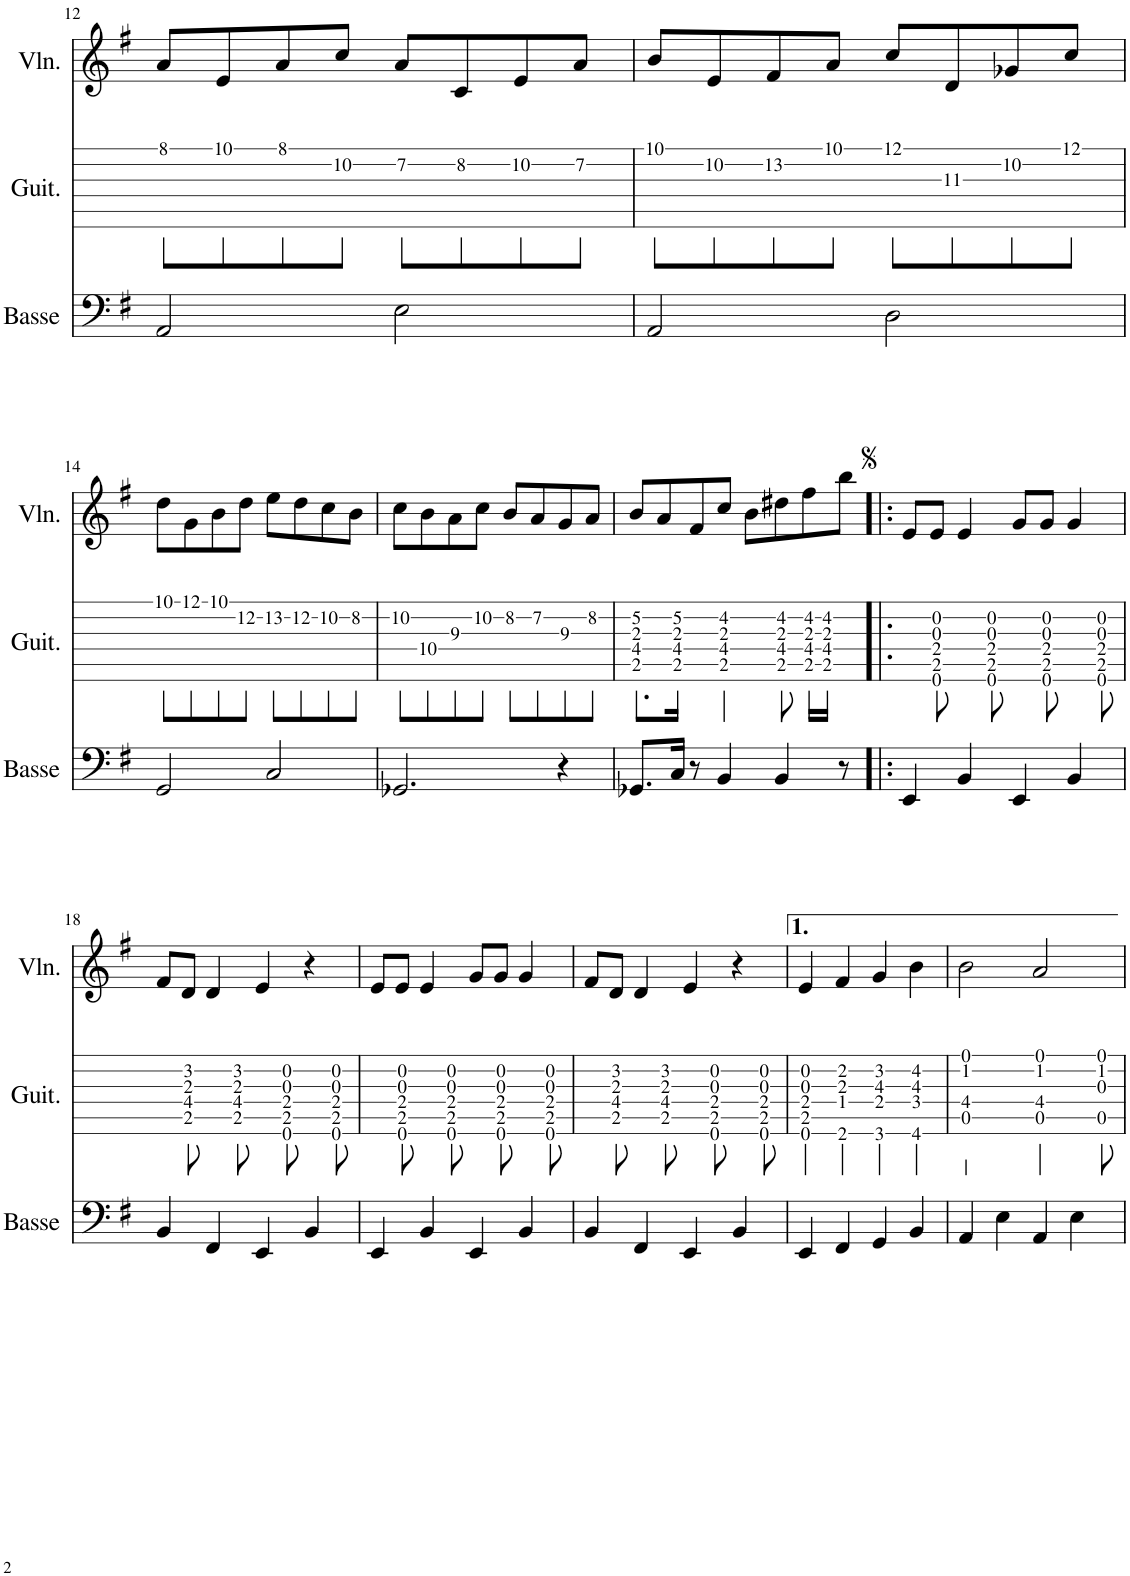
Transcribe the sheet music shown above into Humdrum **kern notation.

**kern	**kern	**kern
*part3	*part2	*part1
*staff3	*staff2	*staff1
*I"Basse acoustique	*I"Guitare acoustique	*I"Violon
*I'Basse	*I'Guit.	*I'Vln.
!!LO:PB:g=z
*clefF4	*	*clefG2
*Trd7c12	*	*
*k[f#]	*k[f#]	*k[f#]
*M4/4	*M4/4	*M4/4
=12	=12	=12
2AA/	8cc\L	8a/L
.	8dd\	8e/
.	8cc\	8a/
.	8a\J	8cc/J
2E\	8f#\L	8a/L
.	8g\	8c/
.	8a\	8e/
.	8f#\J	8a/J
=13	=13	=13
2AA/	8dd\L	8b/L
.	8a\	8e/
.	8cc\	8f#/
.	8dd\J	8a/J
2D\	8ee\L	8cc/L
.	8f#\	8d/
.	8a\	8g-X/
.	8ee\J	8cc/J
!!LO:LB:g=z
=14	=14	=14
2GG/	8dd\L	8dd\L
.	8ee\	8g\
.	8dd\	8b\
.	8b\J	8dd\J
2C/	8cc\L	8ee\L
.	8b\	8dd\
.	8a\	8cc\
.	8g\J	8b\J
=15	=15	=15
2.GG-X/	8a\L	8cc\L
.	8c\	8b\
.	8e\	8a\
.	8a\J	8cc\J
.	8g\L	8b/L
.	8f#\	8a/
4r	8e\	8g/
.	8g\J	8a/J
=16	=16	=16
8.GG-X/L	8.BB\ 8.F#\ 8.A\ 8.e\L	8b/L
.	.	8a/
16C/Jk	16BB\ 16F#\ 16A\ 16e\Jk	.
8r	8r	8f#/
4BB/	4BB\ 4F#\ 4A\ 4e-\	8cc/J
.	.	8b\L
4BB/	8BB\ 8F#\ 8A\ 8e-\	8dd#X\
.	16BB\ 16F#\ 16A\ 16e-\LL	8ff#\
.	16BB\ 16F#\ 16A\ 16e-\JJ	.
8r	8r	8bb\J
=17!|:	=17!|:	=17!|:
4EE/	8r	8e/L
.	8EE\ 8BB\ 8E\ 8G\ 8B\	8e/J
4BB/	8r	4e/
.	8EE\ 8BB\ 8E\ 8G\ 8B\	.
4EE/	8r	8g/L
.	8EE\ 8BB\ 8E\ 8G\ 8B\	8g/J
4BB/	8r	4g/
.	8EE\ 8BB\ 8E\ 8G\ 8B\	.
!!LO:LB:g=z
=18	=18	=18
4BB/	8r	8f#/L
.	8BB\ 8F#\ 8A\ 8d\	8d/J
4FF#/	8r	4d/
.	8BB\ 8F#\ 8A\ 8d\	.
4EE/	8r	4e/
.	8EE\ 8BB\ 8E\ 8G\ 8B\	.
4BB/	8r	4r
.	8EE\ 8BB\ 8E\ 8G\ 8B\	.
=19	=19	=19
4EE/	8r	8e/L
.	8EE\ 8BB\ 8E\ 8G\ 8B\	8e/J
4BB/	8r	4e/
.	8EE\ 8BB\ 8E\ 8G\ 8B\	.
4EE/	8r	8g/L
.	8EE\ 8BB\ 8E\ 8G\ 8B\	8g/J
4BB/	8r	4g/
.	8EE\ 8BB\ 8E\ 8G\ 8B\	.
=20	=20	=20
4BB/	8r	8f#/L
.	8BB\ 8F#\ 8A\ 8d\	8d/J
4FF#/	8r	4d/
.	8BB\ 8F#\ 8A\ 8d\	.
4EE/	8r	4e/
.	8EE\ 8BB\ 8E\ 8G\ 8B\	.
4BB/	8r	4r
.	8EE\ 8BB\ 8E\ 8G\ 8B\	.
=21	=21	=21
4EE/	4EE\ 4BB\ 4E\ 4G\ 4B\	4e/
4FF#/	4FF#\ 4E-\ 4A\ 4c#\	4f#/
4GG/	4GG\ 4E\ 4B\ 4d\	4g/
4BB/	4GG#\ 4F\ 4B\ 4d#\	4b\
=22	=22	=22
4AA/	2AA\ 2F#\ 2c\ 2e\	2b\
4E\	.	.
4AA/	4AA\ 4F#\ 4c\ 4e\	2a/
4E\	8r	.
.	8AA\ 8G\ 8c\ 8e\	.
=	=	=
*-	*-	*-
